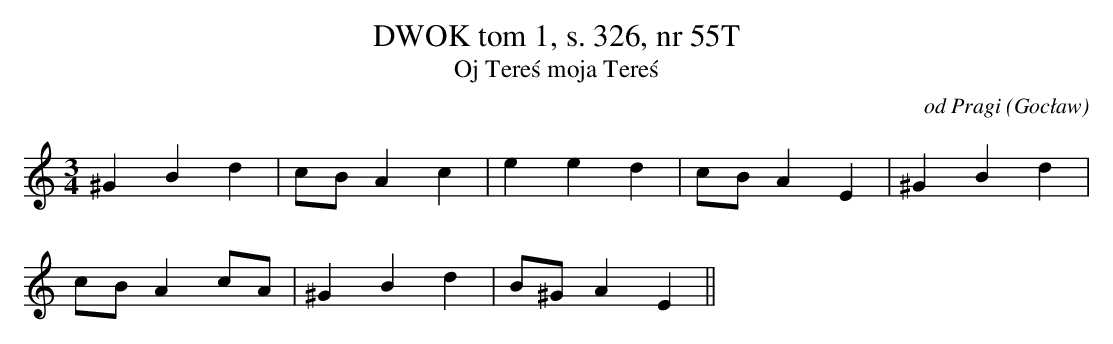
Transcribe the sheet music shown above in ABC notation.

X:1
T: DWOK tom 1, s. 326, nr 55T
T: Oj Tereś moja Tereś
O: od Pragi (Gocław)
M: 3/4
L: 1/8
K: C
^G2B2d2 | cBA2c2 | e2e2d2 | cBA2E2 | ^G2B2d2 |
cBA2cA | ^G2B2d2 | B^GA2E2||
